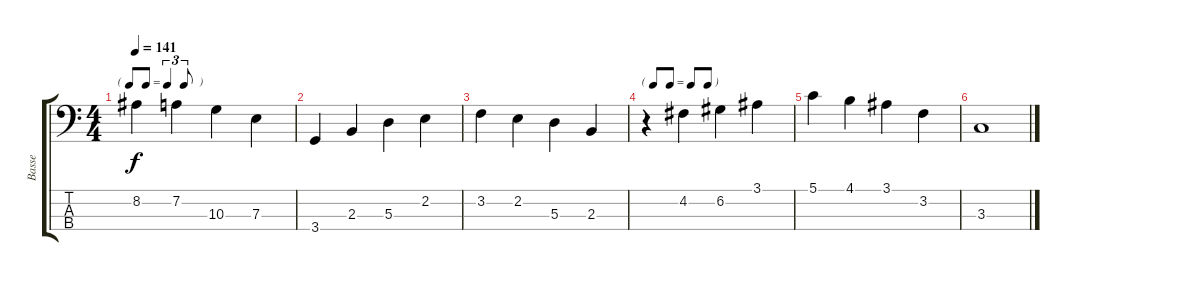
\track ("Basse" "Basse") {instrument electricbassfinger}
\staff {score tabs}
\tuning (G2 D2 A1 E1) {hide}
\ts (4 4)
\tf triplet8th
\tempo 141
\clef f4
\ks c
8.2.4{dy f} 7.2.4 10.3.4 7.3.4 |
3.4.4 2.3.4 5.3.4 2.2.4 |
3.2.4 2.2.4 5.3.4 2.3.4 |
\tf none
r.4 4.2.4 6.2.4 3.1.4 |
5.1.4 4.1.4 3.1.4 3.2.4 |
3.3.1
